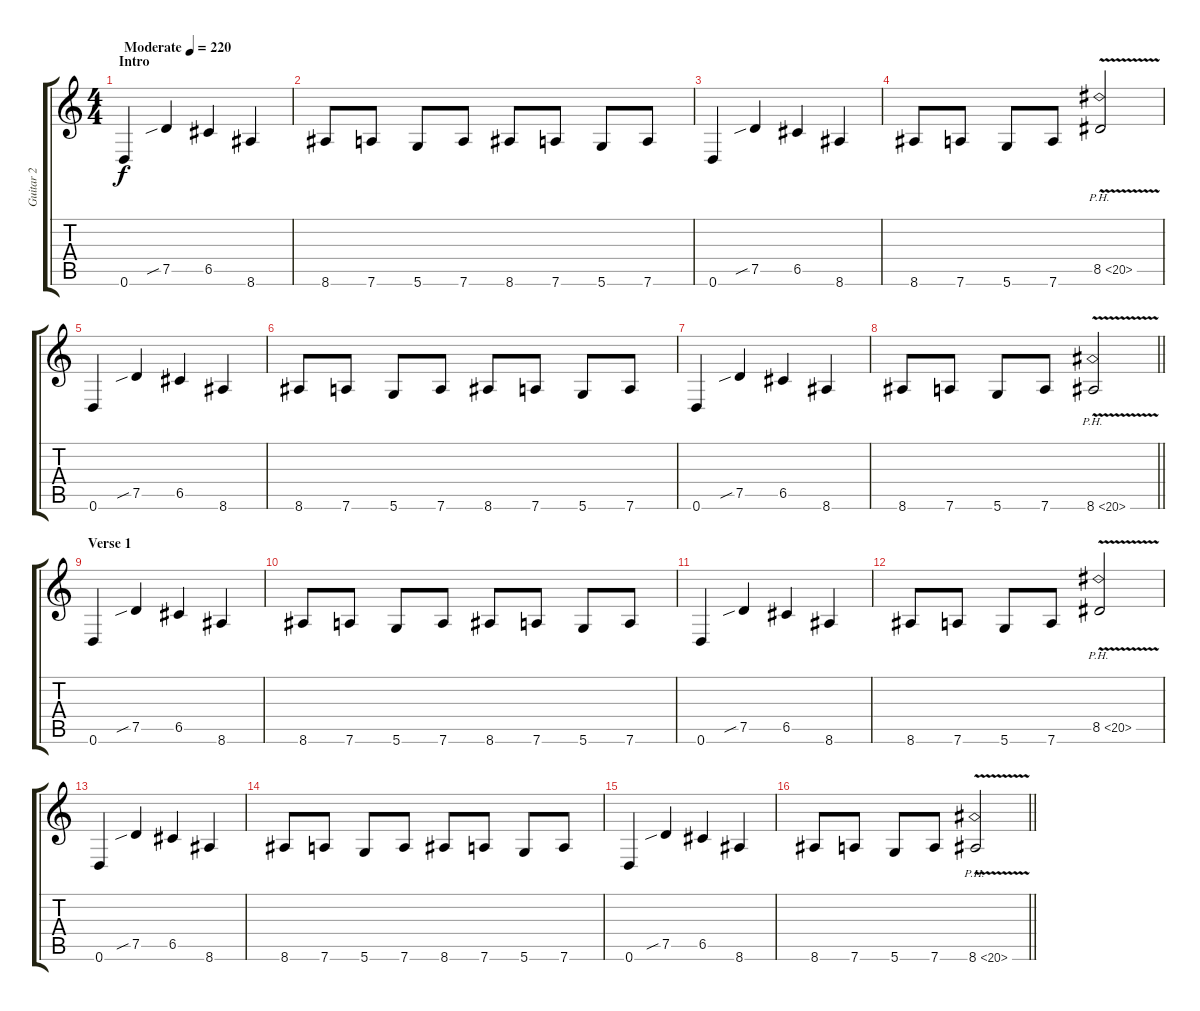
\track ("Guitar 2" "Guitar 2") {instrument distortionguitar}
\staff {score tabs}
\tuning (D4 A3 F3 C3 G2 D2) {hide}
\ts (4 4)
\section ("" "Intro")
\tempo (220 "Moderate")
\clef g2
\ks c
0.6.4{dy f instrument distortionguitar} 7.5{sib}.4 6.5.4 8.6.4 |
8.6.8 7.6.8 5.6.8 7.6.8 8.6.8 7.6.8 5.6.8 7.6.8 |
0.6.4 7.5{sib}.4 6.5.4 8.6.4 |
8.6.8 7.6.8 5.6.8 7.6.8 8.5{ph 12 v}.2 |
0.6.4 7.5{sib}.4 6.5.4 8.6.4 |
8.6.8 7.6.8 5.6.8 7.6.8 8.6.8 7.6.8 5.6.8 7.6.8 |
0.6.4 7.5{sib}.4 6.5.4 8.6.4 |
\barLineRight lightlight
8.6.8 7.6.8 5.6.8 7.6.8 8.6{ph 12 v}.2 |
\section ("" "Verse 1")
0.6.4 7.5{sib}.4 6.5.4 8.6.4 |
8.6.8 7.6.8 5.6.8 7.6.8 8.6.8 7.6.8 5.6.8 7.6.8 |
0.6.4 7.5{sib}.4 6.5.4 8.6.4 |
8.6.8 7.6.8 5.6.8 7.6.8 8.5{ph 12 v}.2 |
0.6.4 7.5{sib}.4 6.5.4 8.6.4 |
8.6.8 7.6.8 5.6.8 7.6.8 8.6.8 7.6.8 5.6.8 7.6.8 |
0.6.4 7.5{sib}.4 6.5.4 8.6.4 |
\barLineRight lightlight
8.6.8 7.6.8 5.6.8 7.6.8 8.6{ph 12 v}.2
